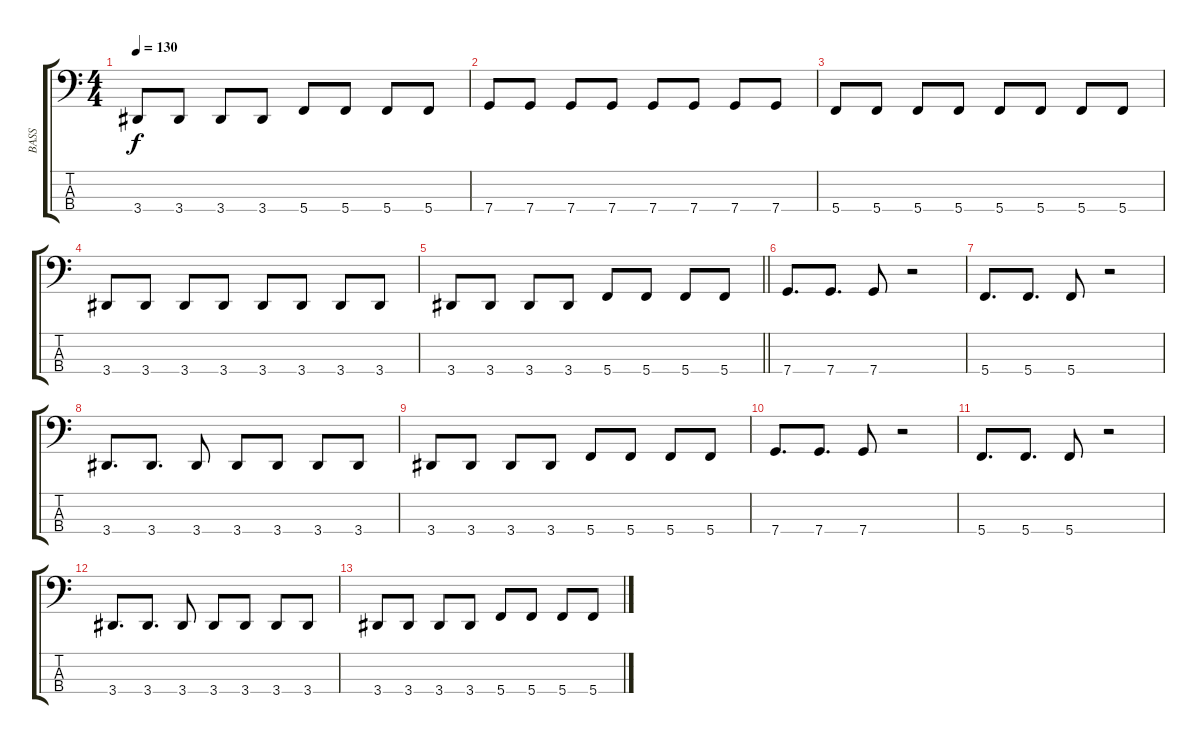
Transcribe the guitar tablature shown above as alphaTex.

\track ("BASS" "BASS") {instrument electricbassfinger}
\staff {score tabs}
\tuning (F2 C2 G1 C1) {hide}
\ts (4 4)
\tempo 130
\clef f4
\ks c
3.4.8{dy f} 3.4.8 3.4.8 3.4.8 5.4.8 5.4.8 5.4.8 5.4.8 |
7.4.8 7.4.8 7.4.8 7.4.8 7.4.8 7.4.8 7.4.8 7.4.8 |
5.4.8 5.4.8 5.4.8 5.4.8 5.4.8 5.4.8 5.4.8 5.4.8 |
3.4.8 3.4.8 3.4.8 3.4.8 3.4.8 3.4.8 3.4.8 3.4.8 |
\barLineRight lightlight
3.4.8 3.4.8 3.4.8 3.4.8 5.4.8 5.4.8 5.4.8 5.4.8 |
\section ("" "")
7.4.8{d} 7.4.8{d} 7.4.8 r.2 |
5.4.8{d} 5.4.8{d} 5.4.8 r.2 |
3.4.8{d} 3.4.8{d} 3.4.8 3.4.8 3.4.8 3.4.8 3.4.8 |
3.4.8 3.4.8 3.4.8 3.4.8 5.4.8 5.4.8 5.4.8 5.4.8 |
7.4.8{d} 7.4.8{d} 7.4.8 r.2 |
5.4.8{d} 5.4.8{d} 5.4.8 r.2 |
3.4.8{d} 3.4.8{d} 3.4.8 3.4.8 3.4.8 3.4.8 3.4.8 |
3.4.8 3.4.8 3.4.8 3.4.8 5.4.8 5.4.8 5.4.8 5.4.8
